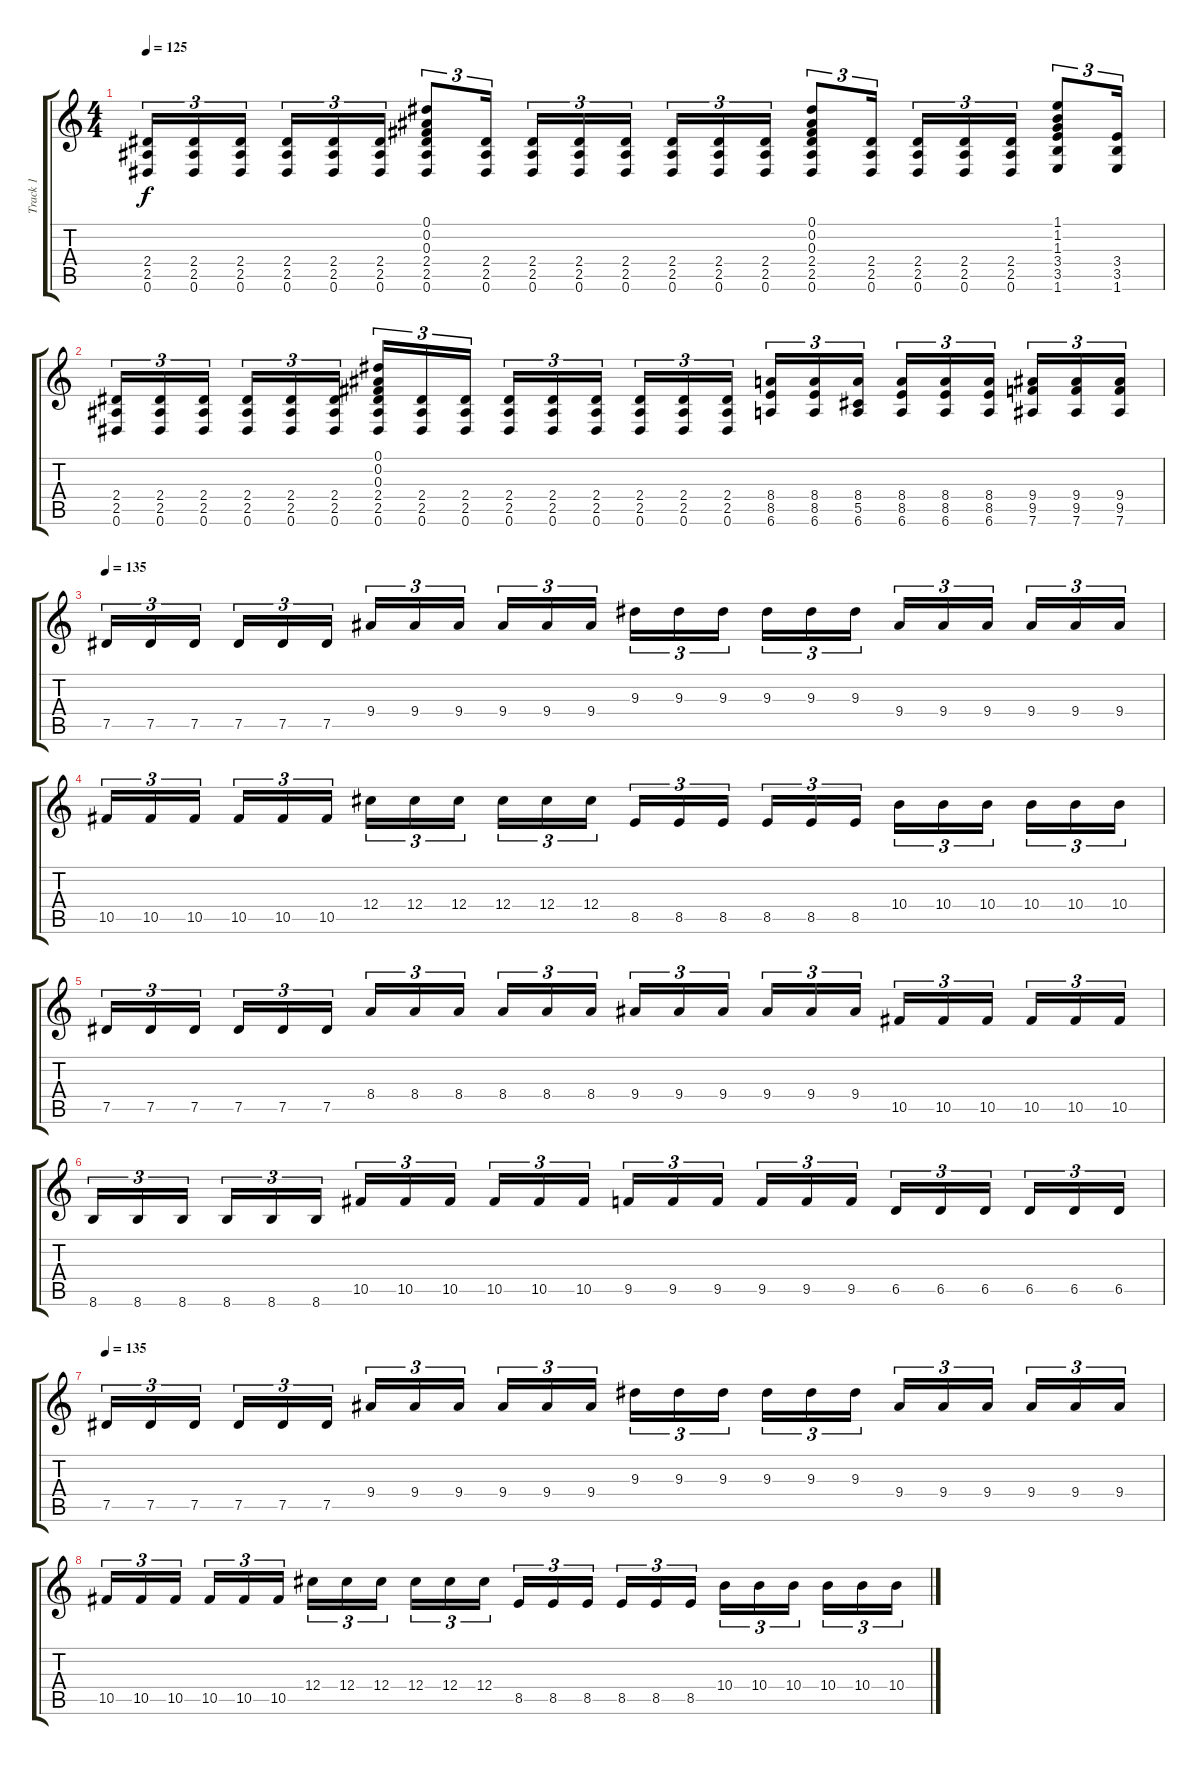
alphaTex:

\track ("Track 1" "Track 1") {instrument distortionguitar}
\staff {score tabs}
\tuning (Eb4 Bb3 Gb3 Db3 Ab2 Eb2) {hide}
\ts (4 4)
\tempo 125
\clef g2
\ks c
(2.4 2.5 0.6).16{tu (3 2) dy f} (2.4 2.5 0.6).16{tu (3 2)} (2.4 2.5 0.6).16{tu (3 2)} (2.4 2.5 0.6).16{tu (3 2)} (2.4 2.5 0.6).16{tu (3 2)} (2.4 2.5 0.6).16{tu (3 2)} (0.1 0.2 0.3 2.4 2.5 0.6).8{tu (3 2)} (2.4 2.5 0.6).16{tu (3 2)} (2.4 2.5 0.6).16{tu (3 2)} (2.4 2.5 0.6).16{tu (3 2)} (2.4 2.5 0.6).16{tu (3 2)} (2.4 2.5 0.6).16{tu (3 2)} (2.4 2.5 0.6).16{tu (3 2)} (2.4 2.5 0.6).16{tu (3 2)} (0.1 0.2 0.3 2.4 2.5 0.6).8{tu (3 2)} (2.4 2.5 0.6).16{tu (3 2)} (2.4 2.5 0.6).16{tu (3 2)} (2.4 2.5 0.6).16{tu (3 2)} (2.4 2.5 0.6).16{tu (3 2)} (1.1 1.2 1.3 3.4 3.5 1.6).8{tu (3 2)} (3.4 3.5 1.6).16{tu (3 2)} |
(2.4 2.5 0.6).16{tu (3 2)} (2.4 2.5 0.6).16{tu (3 2)} (2.4 2.5 0.6).16{tu (3 2)} (2.4 2.5 0.6).16{tu (3 2)} (2.4 2.5 0.6).16{tu (3 2)} (2.4 2.5 0.6).16{tu (3 2)} (0.1 0.2 0.3 2.4 2.5 0.6).16{tu (3 2)} (2.4 2.5 0.6).16{tu (3 2)} (2.4 2.5 0.6).16{tu (3 2)} (2.4 2.5 0.6).16{tu (3 2)} (2.4 2.5 0.6).16{tu (3 2)} (2.4 2.5 0.6).16{tu (3 2)} (2.4 2.5 0.6).16{tu (3 2)} (2.4 2.5 0.6).16{tu (3 2)} (2.4 2.5 0.6).16{tu (3 2)} (8.4 8.5 6.6).16{tu (3 2)} (8.4 8.5 6.6).16{tu (3 2)} (8.4 5.5 6.6).16{tu (3 2)} (8.4 8.5 6.6).16{tu (3 2)} (8.4 8.5 6.6).16{tu (3 2)} (8.4 8.5 6.6).16{tu (3 2)} (9.4 9.5 7.6).16{tu (3 2)} (9.4 9.5 7.6).16{tu (3 2)} (9.4 9.5 7.6).16{tu (3 2)} |
\tempo 135
7.5.16{tu (3 2)} 7.5.16{tu (3 2)} 7.5.16{tu (3 2)} 7.5.16{tu (3 2)} 7.5.16{tu (3 2)} 7.5.16{tu (3 2)} 9.4.16{tu (3 2)} 9.4.16{tu (3 2)} 9.4.16{tu (3 2)} 9.4.16{tu (3 2)} 9.4.16{tu (3 2)} 9.4.16{tu (3 2)} 9.3.16{tu (3 2)} 9.3.16{tu (3 2)} 9.3.16{tu (3 2)} 9.3.16{tu (3 2)} 9.3.16{tu (3 2)} 9.3.16{tu (3 2)} 9.4.16{tu (3 2)} 9.4.16{tu (3 2)} 9.4.16{tu (3 2)} 9.4.16{tu (3 2)} 9.4.16{tu (3 2)} 9.4.16{tu (3 2)} |
10.5.16{tu (3 2)} 10.5.16{tu (3 2)} 10.5.16{tu (3 2)} 10.5.16{tu (3 2)} 10.5.16{tu (3 2)} 10.5.16{tu (3 2)} 12.4.16{tu (3 2)} 12.4.16{tu (3 2)} 12.4.16{tu (3 2)} 12.4.16{tu (3 2)} 12.4.16{tu (3 2)} 12.4.16{tu (3 2)} 8.5.16{tu (3 2)} 8.5.16{tu (3 2)} 8.5.16{tu (3 2)} 8.5.16{tu (3 2)} 8.5.16{tu (3 2)} 8.5.16{tu (3 2)} 10.4.16{tu (3 2)} 10.4.16{tu (3 2)} 10.4.16{tu (3 2)} 10.4.16{tu (3 2)} 10.4.16{tu (3 2)} 10.4.16{tu (3 2)} |
7.5.16{tu (3 2)} 7.5.16{tu (3 2)} 7.5.16{tu (3 2)} 7.5.16{tu (3 2)} 7.5.16{tu (3 2)} 7.5.16{tu (3 2)} 8.4.16{tu (3 2)} 8.4.16{tu (3 2)} 8.4.16{tu (3 2)} 8.4.16{tu (3 2)} 8.4.16{tu (3 2)} 8.4.16{tu (3 2)} 9.4.16{tu (3 2)} 9.4.16{tu (3 2)} 9.4.16{tu (3 2)} 9.4.16{tu (3 2)} 9.4.16{tu (3 2)} 9.4.16{tu (3 2)} 10.5.16{tu (3 2)} 10.5.16{tu (3 2)} 10.5.16{tu (3 2)} 10.5.16{tu (3 2)} 10.5.16{tu (3 2)} 10.5.16{tu (3 2)} |
8.6.16{tu (3 2)} 8.6.16{tu (3 2)} 8.6.16{tu (3 2)} 8.6.16{tu (3 2)} 8.6.16{tu (3 2)} 8.6.16{tu (3 2)} 10.5.16{tu (3 2)} 10.5.16{tu (3 2)} 10.5.16{tu (3 2)} 10.5.16{tu (3 2)} 10.5.16{tu (3 2)} 10.5.16{tu (3 2)} 9.5.16{tu (3 2)} 9.5.16{tu (3 2)} 9.5.16{tu (3 2)} 9.5.16{tu (3 2)} 9.5.16{tu (3 2)} 9.5.16{tu (3 2)} 6.5.16{tu (3 2)} 6.5.16{tu (3 2)} 6.5.16{tu (3 2)} 6.5.16{tu (3 2)} 6.5.16{tu (3 2)} 6.5.16{tu (3 2)} |
\tempo 135
7.5.16{tu (3 2)} 7.5.16{tu (3 2)} 7.5.16{tu (3 2)} 7.5.16{tu (3 2)} 7.5.16{tu (3 2)} 7.5.16{tu (3 2)} 9.4.16{tu (3 2)} 9.4.16{tu (3 2)} 9.4.16{tu (3 2)} 9.4.16{tu (3 2)} 9.4.16{tu (3 2)} 9.4.16{tu (3 2)} 9.3.16{tu (3 2)} 9.3.16{tu (3 2)} 9.3.16{tu (3 2)} 9.3.16{tu (3 2)} 9.3.16{tu (3 2)} 9.3.16{tu (3 2)} 9.4.16{tu (3 2)} 9.4.16{tu (3 2)} 9.4.16{tu (3 2)} 9.4.16{tu (3 2)} 9.4.16{tu (3 2)} 9.4.16{tu (3 2)} |
10.5.16{tu (3 2)} 10.5.16{tu (3 2)} 10.5.16{tu (3 2)} 10.5.16{tu (3 2)} 10.5.16{tu (3 2)} 10.5.16{tu (3 2)} 12.4.16{tu (3 2)} 12.4.16{tu (3 2)} 12.4.16{tu (3 2)} 12.4.16{tu (3 2)} 12.4.16{tu (3 2)} 12.4.16{tu (3 2)} 8.5.16{tu (3 2)} 8.5.16{tu (3 2)} 8.5.16{tu (3 2)} 8.5.16{tu (3 2)} 8.5.16{tu (3 2)} 8.5.16{tu (3 2)} 10.4.16{tu (3 2)} 10.4.16{tu (3 2)} 10.4.16{tu (3 2)} 10.4.16{tu (3 2)} 10.4.16{tu (3 2)} 10.4.16{tu (3 2)}
